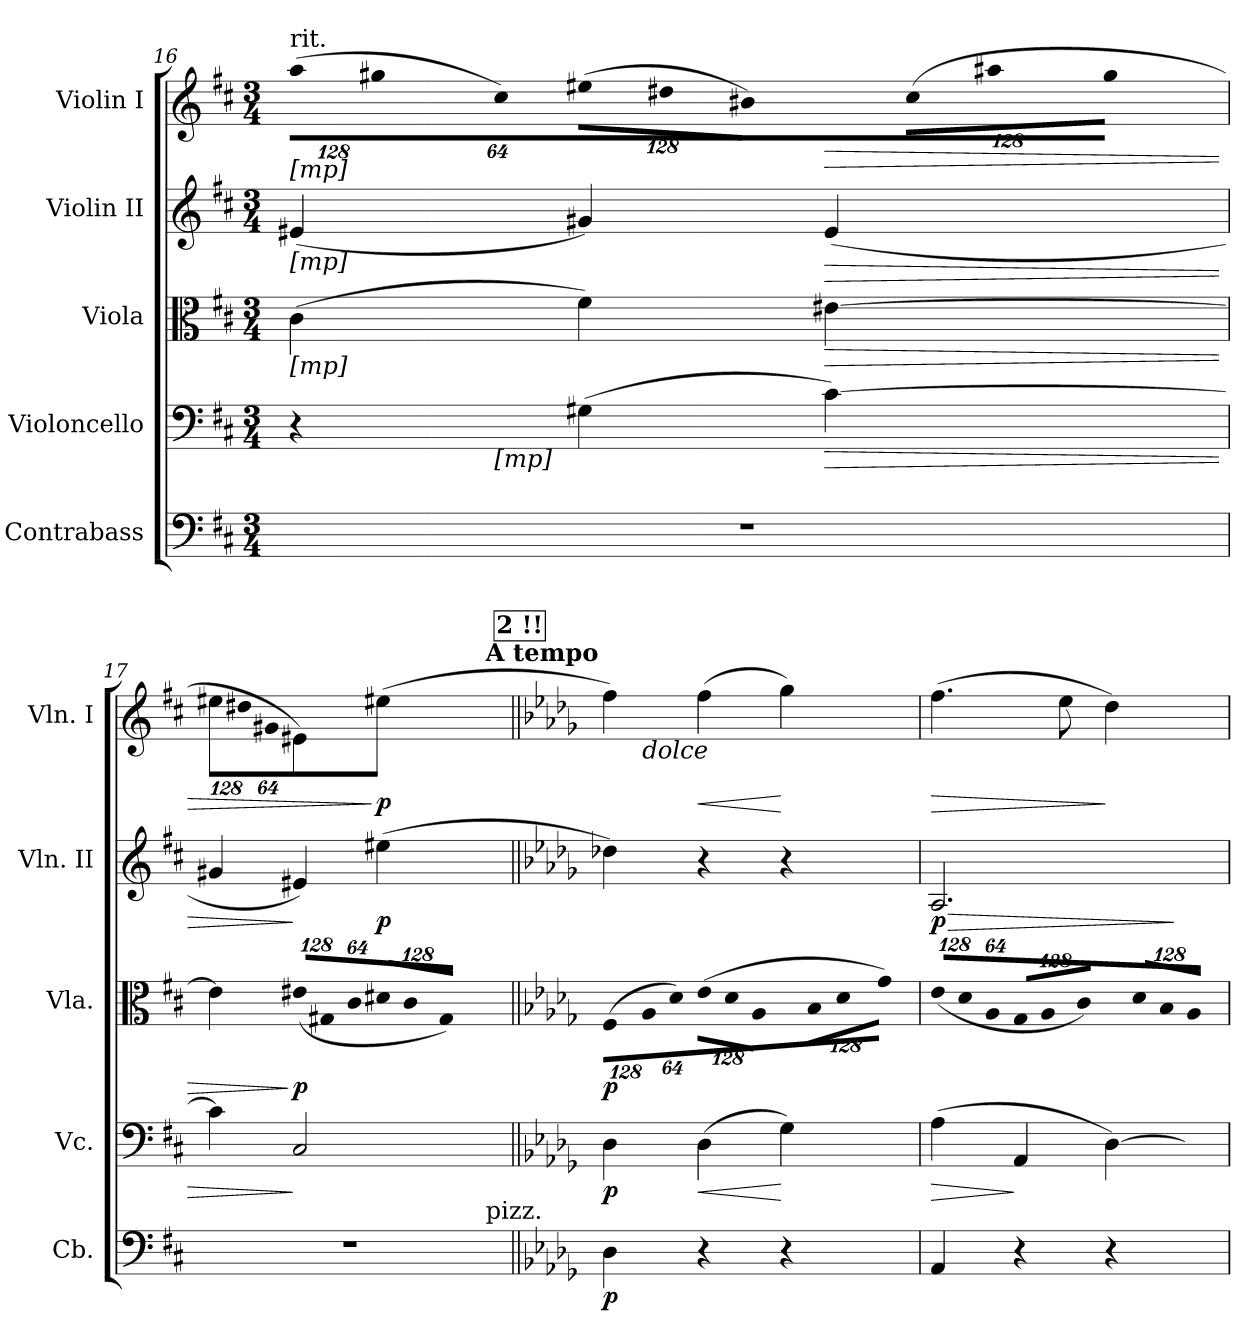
**kern	**dynam	**kern	**dynam	**kern	**dynam	**kern	**dynam	**kern	**dynam
*part5	*part5	*part4	*part4	*part3	*part3	*part2	*part2	*part1	*part1
*staff5	*staff5	*staff4	*staff4	*staff3	*staff3	*staff2	*staff2	*staff1	*staff1
*I"Contrabass	*	*I"Violoncello	*	*I"Viola	*	*I"Violin II	*	*I"Violin I	*
*I'Cb.	*	*I'Vc.	*	*I'Vla.	*	*I'Vln. II	*	*I'Vln. I	*
!!LO:PB:g=z
*clefF4	*	*clefF4	*	*clefC3	*	*clefG2	*	*clefG2	*
*ITrd7c12	*	*	*	*	*	*	*	*	*
*k[f#c#]	*	*k[f#c#]	*	*k[f#c#]	*	*k[f#c#]	*	*k[f#c#]	*
*D:	*	*D:	*	*D:	*	*D:	*	*D:	*
*M3/4	*	*M3/4	*	*M3/4	*	*M3/4	*	*M3/4	*
*MM120	*	*MM120	*	*MM120	*	*MM120	*	*MM120	*
=16	=16	=16	=16	=16	=16	=16	=16	=16	=16
!LO:N:vis=1	!	!	!	!	!	!	!	!	!
*	*	*	*	*	*	*	*	*Xbrackettup	*
!	!	!	!	!	!	!	!	!LO:TX:b:t=[mp]	!
!	!	!	!	!	!	!	!	!LO:TX:t=rit.	!
!	!	!	!	!	!	!LO:TX:b:t=[mp]	!	!	!
!	!	!	!	!LO:TX:b:t=[mp]	!	!	!	!	!
!	!	!	!	!	!	!	!	!LO:N:vis=8	!
*	*	*^	*	*	*	*	*	*	*
2.r	.	4r	8ryy	.	(4c#i\	.	(4e#Xi/	.	(1024%85aai\L	.
!	!	!	!	!	!	!	!	!	!LO:N:vis=8	!
.	.	.	.	.	.	.	.	.	1024%85gg#Xi\	.
.	.	.	32ryy	.	.	.	.	.	.	.
.	.	.	128ryy	.	.	.	.	.	.	.
.	.	.	512ryy	.	.	.	.	.	.	.
!	!	!	!LO:TX:b:t=[mp]	!	!	!	!	!	!	!
!	!	!	!	!	!	!	!	!	!LO:N:vis=8	!
.	.	.	2ryy	.	.	.	.	.	512%43cc#i\J)	.
!	!	!	!	!	!	!	!	!	!LO:N:vis=8	!
.	.	(4G#Xi\	.	.	4f#i\)	.	4g#Xi/)	.	(1024%85ee#Xi\L	.
!	!	!	!	!	!	!	!	!	!LO:N:vis=8	!
.	.	.	.	.	.	.	.	.	1024%85dd#Xi\	.
!	!	!	!	!	!	!	!	!	!LO:N:vis=8	!
.	.	.	.	.	.	.	.	.	512%43b#Xi\J)	.
!	!	!	!	!LO:HP:b	!	!LO:HP:b	!	!LO:HP:b	!LO:N:vis=8	!LO:HP:b
.	.	[>4c#i\)	.	>	[>4e#Xi\	>	(4e#i/	>	(1024%85cc#i\L	>
!	!	!	!	!	!	!	!	!	!LO:N:vis=8	!
.	.	.	.	.	.	.	.	.	1024%85aa#Xi\	.
!	!	!	!	!	!	!	!	!	!LO:N:vis=8	!
.	.	.	16ryy	.	.	.	.	.	512%43gg#i\J	.
.	.	.	64ryy	.	.	.	.	.	.	.
.	.	.	256.ryy	.	.	.	.	.	.	.
=17	=17	=17	=17	=17	=17	=17	=17	=17	=17	=17
!LO:N:vis=1	!	!	!	!	!	!	!	!	!LO:N:vis=8	!
*^	*	*v	*v	*	*	*	*	*	*^	*
2.r	2ryy	.	4c#i\]	.	4e#i\]	.	4g#Xi/	.	1024%85ee#Xi\L	2ryy	.
!	!	!	!	!	!	!	!	!	!LO:N:vis=8	!	!
.	.	.	.	.	.	.	.	.	1024%85dd#Xi\	.	.
!	!	!	!	!	!	!	!	!	!LO:N:vis=8	!	!
.	.	.	.	.	.	.	.	.	512%43g#Xi\J	.	.
*	*	*	*	*	*Xbrackettup	*	*	*	*	*	*
!	!	!	!	!	!LO:N:vis=8	!	!	!	!	!	!
.	.	.	2C#i/	]	(1024%85e#Xi/L	] p	4e#Xi/)	]	4e#Xi/)	.	.
!	!	!	!	!	!LO:N:vis=8	!	!	!	!	!	!
.	.	.	.	.	1024%85G#Xi/	.	.	.	.	.	.
!	!	!	!	!	!LO:N:vis=8	!	!	!	!	!	!
.	.	.	.	.	512%43c#i/J	.	.	.	.	.	.
!	!	!	!	!	!LO:N:vis=8	!	!	!	!	!	!
.	8ryy	.	.	.	1024%85d#Xi/L	.	(4ee#Xi\	p	(4ee#Xi\	8ryy	] p
!	!	!	!	!	!LO:N:vis=8	!	!	!	!	!	!
.	.	.	.	.	1024%85c#i/	.	.	.	.	.	.
.	16ryy	.	.	.	.	.	.	.	.	16ryy	.
!	!	!	!	!	!LO:N:vis=8	!	!	!	!	!	!
.	.	.	.	.	512%43G#i/J)	.	.	.	.	.	.
.	32ryy	.	.	.	.	.	.	.	.	32ryy	.
.	64ryy	.	.	.	.	.	.	.	.	64ryy	.
.	128...ryy	.	.	.	.	.	.	.	.	128...ryy	.
!	!	!	!	!	!	!	!	!	!	!LO:TX:a:B:t=A tempo	!
!	!LO:TX:a:t=pizz.	!	!	!	!	!	!	!	!	!	!
.	1024ryy	.	.	.	.	.	.	.	.	1024ryy	.
*v	*v	*	*	*	*	*	*	*	*	*	*
!!LO:REH:place=s1:B:color=#000000:enc=box:fs=15.7124:t=2	!!
=18||	=18||	=18||	=18||	=18||	=18||	=18||	=18||	=18||	=18||	=18||
*k[b-e-a-d-g-]	*	*k[b-e-a-d-g-]	*	*k[b-e-a-d-g-]	*	*k[b-e-a-d-g-]	*	*k[b-e-a-d-g-]	*	*
*D-:	*	*D-:	*	*D-:	*	*D-:	*	*D-:	*	*
*^	*	*	*	*	*	*	*	*	*	*
!	!	!	!	!	!LO:N:vis=8	!	!	!	!	!	!
*v	*v	*	*	*	*	*	*	*	*	*	*
4DD-i\	p	4D-i\	p	(1024%85Fi/L	p	4dd-Xi\)	.	4ffi\)	16ryy	.
.	.	.	.	.	.	.	.	.	64ryy	.
.	.	.	.	.	.	.	.	.	256ryy	.
.	.	.	.	.	.	.	.	.	1024ryy	.
!	!	!	!	!	!	!	!	!	!LO:TX:b:i:t=dolce	!
!	!	!	!	!LO:N:vis=8	!	!	!	!	!	!
.	.	.	.	1024%85A-i/	.	.	.	.	2ryy	.
!	!	!	!	!LO:N:vis=8	!	!	!	!	!	!
.	.	.	.	512%43d-i/J)	.	.	.	.	.	.
!	!	!	!LO:HP:b	!LO:N:vis=8	!	!	!	!	!	!LO:HP:b
4r	.	(4D-i\	<	(1024%85e-i\L	.	4r	.	(4ffi\	.	<
!	!	!	!	!LO:N:vis=8	!	!	!	!	!	!
.	.	.	.	1024%85d-i\	.	.	.	.	.	.
!	!	!	!	!LO:N:vis=8	!	!	!	!	!	!
.	.	.	.	512%43A-i\J	.	.	.	.	.	.
!	!	!	!	!LO:N:vis=8	!	!	!	!	!	!
4r	.	4G-i\)	[	1024%85B-i\L	.	4r	.	4gg-i\)	.	[
!	!	!	!	!LO:N:vis=8	!	!	!	!	!	!
.	.	.	.	1024%85d-i\	.	.	.	.	8ryy	.
!	!	!	!	!LO:N:vis=8	!	!	!	!	!	!
.	.	.	.	512%43g-i\J)	.	.	.	.	.	.
.	.	.	.	.	.	.	.	.	32ryy	.
.	.	.	.	.	.	.	.	.	128ryy	.
.	.	.	.	.	.	.	.	.	512.ryy	.
=19	=19	=19	=19	=19	=19	=19	=19	=19	=19	=19
!	!	!	!LO:HP:b	!LO:N:vis=8	!	!	!LO:HP:b	!	!	!LO:HP:b
*	*	*	*	*	*	*	*	*v	*v	*
4AAA-i/	.	(4A-i\	>	(1024%85e-i\L	.	2.A-i/	> p	(4.ffi\	>
!	!	!	!	!LO:N:vis=8	!	!	!	!	!
.	.	.	.	1024%85d-i\	.	.	.	.	.
!	!	!	!	!LO:N:vis=8	!	!	!	!	!
.	.	.	.	512%43A-i\J	.	.	.	.	.
!	!	!	!	!LO:N:vis=8	!	!	!	!	!
4r	.	4AA-i/	]	1024%85G-i/L	.	.	.	.	.
!	!	!	!	!LO:N:vis=8	!	!	!	!	!
.	.	.	.	1024%85A-i/	.	.	.	.	.
.	.	.	.	.	.	.	.	8ee-i\	.
!	!	!	!	!LO:N:vis=8	!	!	!	!	!
.	.	.	.	512%43ci/J)	.	.	.	.	.
!	!	!	!	!LO:N:vis=8	!	!	!	!	!
4r	.	[>4D-i\)	.	1024%85d-i/L	.	.	.	4dd-i\)	]
!	!	!	!	!LO:N:vis=8	!	!	!	!	!
.	.	.	.	1024%85B-i/	.	.	.	.	.
!	!	!	!	!LO:N:vis=8	!	!	!	!	!
.	.	.	.	512%43A-i/J	.	.	.	.	.
.	.	.	.	.	.	.	]	.	.
=	=	=	=	=	=	=	=	=	=
*-	*-	*-	*-	*-	*-	*-	*-	*-	*-
